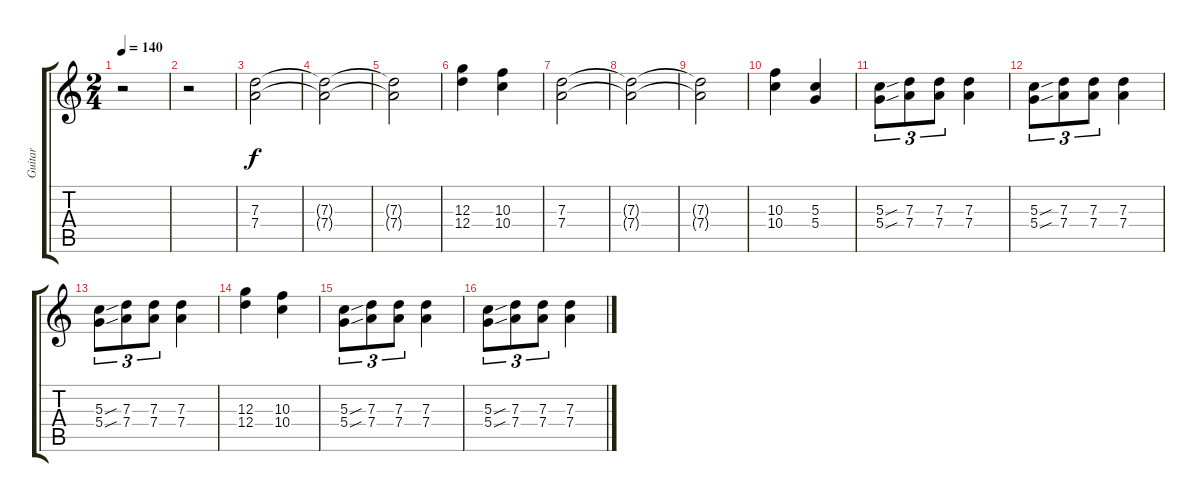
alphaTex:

\track ("Guitar" "Guitar") {instrument overdrivenguitar}
\staff {score tabs}
\tuning (E4 B3 G3 D3 A2 E2) {hide}
\ts (2 4)
\tempo 140
\clef g2
\ks c
r.2{dy f instrument overdrivenguitar} |
r.2 |
(7.3 7.4).2 |
(7.3{t} 7.4{t}).2 |
(7.3{t} 7.4{t}).2 |
(12.3 12.4).4 (10.3 10.4).4 |
(7.3 7.4).2 |
(7.3{t} 7.4{t}).2 |
(7.3{t} 7.4{t}).2 |
(10.3 10.4).4 (5.3 5.4).4 |
(5.3{sou} 5.4{sou}).8{tu (3 2)} (7.3 7.4).8{tu (3 2)} (7.3 7.4).8{tu (3 2)} (7.3 7.4).4 |
(5.3{sou} 5.4{sou}).8{tu (3 2)} (7.3 7.4).8{tu (3 2)} (7.3 7.4).8{tu (3 2)} (7.3 7.4).4 |
(5.3{sou} 5.4{sou}).8{tu (3 2)} (7.3 7.4).8{tu (3 2)} (7.3 7.4).8{tu (3 2)} (7.3 7.4).4 |
(12.3 12.4).4 (10.3 10.4).4 |
(5.3{sou} 5.4{sou}).8{tu (3 2)} (7.3 7.4).8{tu (3 2)} (7.3 7.4).8{tu (3 2)} (7.3 7.4).4 |
(5.3{sou} 5.4{sou}).8{tu (3 2)} (7.3 7.4).8{tu (3 2)} (7.3 7.4).8{tu (3 2)} (7.3 7.4).4
